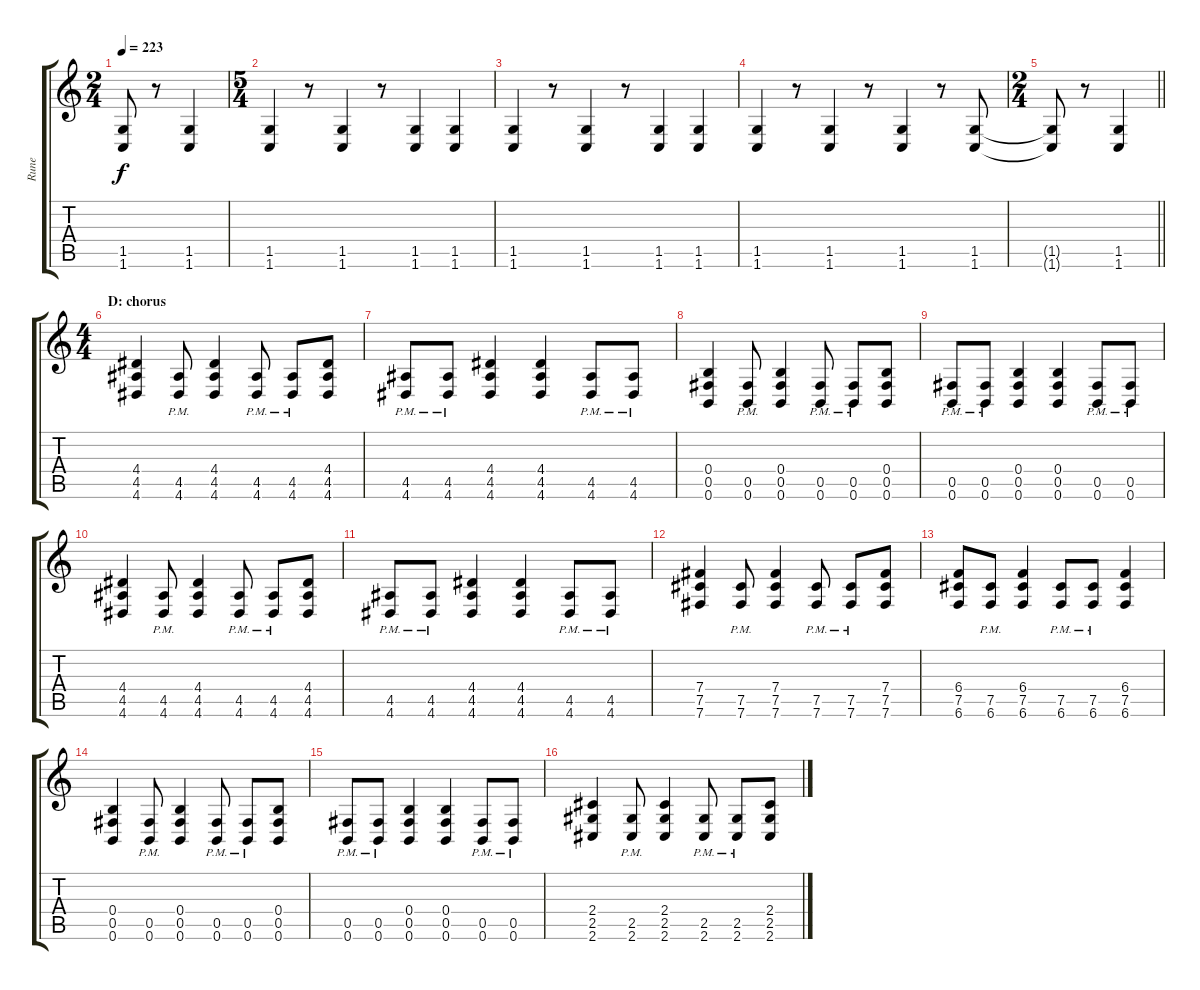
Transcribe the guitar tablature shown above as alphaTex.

\track ("Rune" "Rune") {instrument distortionguitar}
\staff {score tabs}
\tuning (Db4 Ab3 E3 B2 Gb2 B1) {hide}
\ts (2 4)
\tempo 223
\clef g2
\ks c
(1.5{t} 1.6{t}).8{dy f} r.8 (1.5 1.6).4 |
\ts (5 4)
(1.5 1.6).4 r.8 (1.5 1.6).4 r.8 (1.5 1.6).4 (1.5 1.6).4 |
(1.5 1.6).4 r.8 (1.5 1.6).4 r.8 (1.5 1.6).4 (1.5 1.6).4 |
(1.5 1.6).4 r.8 (1.5 1.6).4 r.8 (1.5 1.6).4 r.8 (1.5 1.6).8 |
\ts (2 4)
\barLineRight lightlight
(1.5{t} 1.6{t}).8 r.8 (1.5 1.6).4 |
\ts (4 4)
\section ("" "D: chorus")
(4.4 4.5 4.6).4 (4.5{pm} 4.6{pm}).8 (4.4 4.5 4.6).4 (4.5{pm} 4.6{pm}).8 (4.5{pm} 4.6{pm}).8 (4.4 4.5 4.6).8 |
(4.5{pm} 4.6{pm}).8 (4.5{pm} 4.6{pm}).8 (4.4 4.5 4.6).4 (4.4 4.5 4.6).4 (4.5{pm} 4.6{pm}).8 (4.5{pm} 4.6{pm}).8 |
(0.4 0.5 0.6).4 (0.5{pm} 0.6{pm}).8 (0.4 0.5 0.6).4 (0.5{pm} 0.6{pm}).8 (0.5{pm} 0.6{pm}).8 (0.4 0.5 0.6).8 |
(0.5{pm} 0.6{pm}).8 (0.5{pm} 0.6{pm}).8 (0.4 0.5 0.6).4 (0.4 0.5 0.6).4 (0.5{pm} 0.6{pm}).8 (0.5{pm} 0.6{pm}).8 |
(4.4 4.5 4.6).4 (4.5{pm} 4.6{pm}).8 (4.4 4.5 4.6).4 (4.5{pm} 4.6{pm}).8 (4.5{pm} 4.6{pm}).8 (4.4 4.5 4.6).8 |
(4.5{pm} 4.6{pm}).8 (4.5{pm} 4.6{pm}).8 (4.4 4.5 4.6).4 (4.4 4.5 4.6).4 (4.5{pm} 4.6{pm}).8 (4.5{pm} 4.6{pm}).8 |
(7.4 7.5 7.6).4 (7.5{pm} 7.6{pm}).8 (7.4 7.5 7.6).4 (7.5{pm} 7.6{pm}).8 (7.5{pm} 7.6{pm}).8 (7.4 7.5 7.6).8 |
(6.4 7.5 6.6).8 (7.5{pm} 6.6{pm}).8 (6.4 7.5 6.6).4 (7.5{pm} 6.6{pm}).8 (7.5{pm} 6.6{pm}).8 (6.4 7.5 6.6).4 |
(0.4 0.5 0.6).4 (0.5{pm} 0.6{pm}).8 (0.4 0.5 0.6).4 (0.5{pm} 0.6{pm}).8 (0.5{pm} 0.6{pm}).8 (0.4 0.5 0.6).8 |
(0.5{pm} 0.6{pm}).8 (0.5{pm} 0.6{pm}).8 (0.4 0.5 0.6).4 (0.4 0.5 0.6).4 (0.5{pm} 0.6{pm}).8 (0.5{pm} 0.6{pm}).8 |
(2.4 2.5 2.6).4 (2.5{pm} 2.6{pm}).8 (2.4 2.5 2.6).4 (2.5{pm} 2.6{pm}).8 (2.5{pm} 2.6{pm}).8 (2.4 2.5 2.6).8
